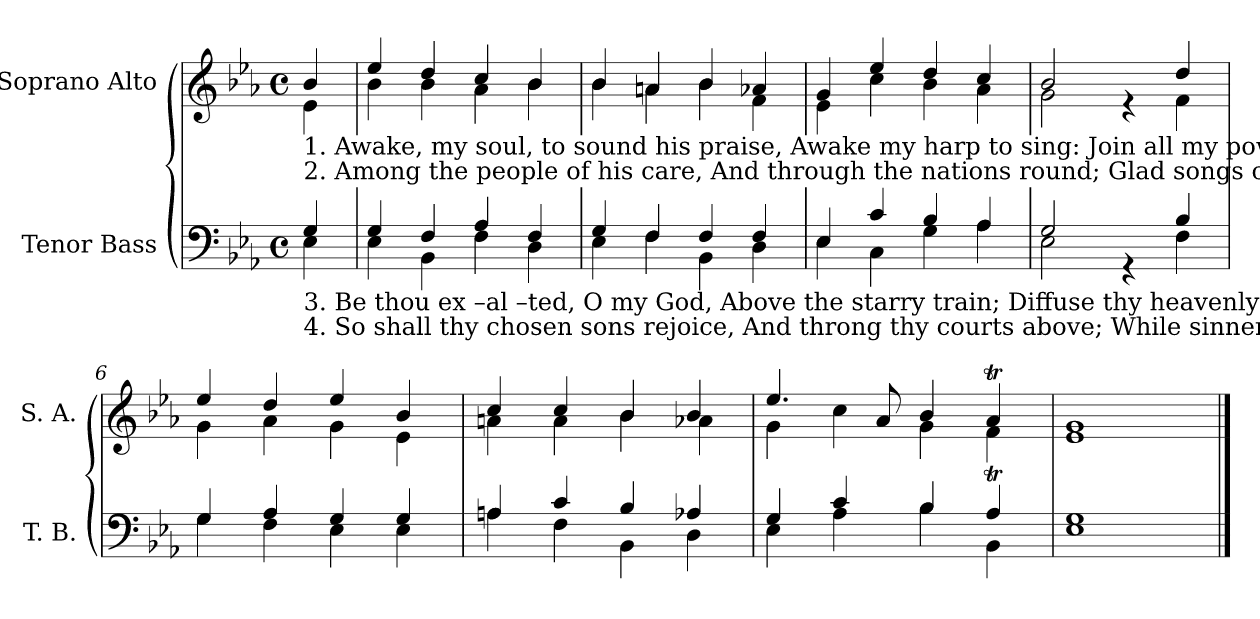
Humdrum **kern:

**kern	**kern
*part2	*part1
*staff2	*staff1
*I"Tenor Bass	*I"Soprano Alto
*I'T. B.	*I'S. A.
*clefF4	*clefG2
*k[b-e-a-]	*k[b-e-a-]
*M4/4	*M4/4
*met(c)	*met(c)
*MM110	*MM110
=1	=1
*^	*^
!	!	!LO:TX:b:t=1. Awake, my soul, to sound his praise,  Awake my harp to sing&colon;  Join  all  my  powers the song to raise,  And morning  incense bring.	!
!	!	!LO:TX:b:t=2. Among the people of his care,   And through the nations round;  Glad songs of praise will I prepare,  And there his name resound.	!
!LO:TX:b:t=3. Be thou  ex –al –ted,      O  my God,    Above the  starry train;   Diffuse thy heavenly grace abroad,  And teach the world thy reign.	!	!	!
!LO:TX:b:t=4. So shall  thy chosen sons rejoice,  And throng thy courts above;  While sinners hear thy pardoning voice,  And taste redeeming love.	!	!	!
4G/	4E-\	4b-/	4e-\
=2	=2	=2	=2
4G/	4E-\	4ee-/	4b-\
4F/	4BB-\	4dd/	4b-\
4A-/	4F\	4cc/	4a-\
4F/	4D\	4b-/	4b-\
=3	=3	=3	=3
4G/	4E-\	4b-/	4b-\
4F/	4F\	4an/	4a\
4F/	4BB-\	4b-/	4b-\
4F/	4D\	4a-X/	4f\
=4	=4	=4	=4
4E-/	4E-\	4g/	4e-\
4c/	4C\	4ee-/	4cc\
4B-/	4G\	4dd/	4b-\
4A-/	4A-\	4cc/	4a-\
=5	=5	=5	=5
2G/	2E-\	2b-/	2g\
4rGG	4ryy	4re	4ryy
4B-/	4F\	4dd/	4f\
=6	=6	=6	=6
4G/	4G\	4ee-/	4g\
4A-/	4F\	4dd/	4a-\
4G/	4E-\	4ee-/	4g\
4G/	4E-\	4b-/	4e-\
=7	=7	=7	=7
4An/	4A\	4cc/	4an\
4c/	4F\	4cc/	4a\
4B-/	4BB-\	4b-/	4b-\
4A-X/	4D\	4b-/	4a-X\
=8	=8	=8	=8
4G/	4E-\	4.ee-/	4g\
4c/	4A-\	.	4cc\
.	.	8a-/	.
4B-/	4B-\	4b-/	4g\
4A-T/	4BB-\	4a-T/	4f\
=9	=9	=9	=9
1G	1E-	1e-	1g
*v	*v	*	*
*	*v	*v
==	==
*-	*-
